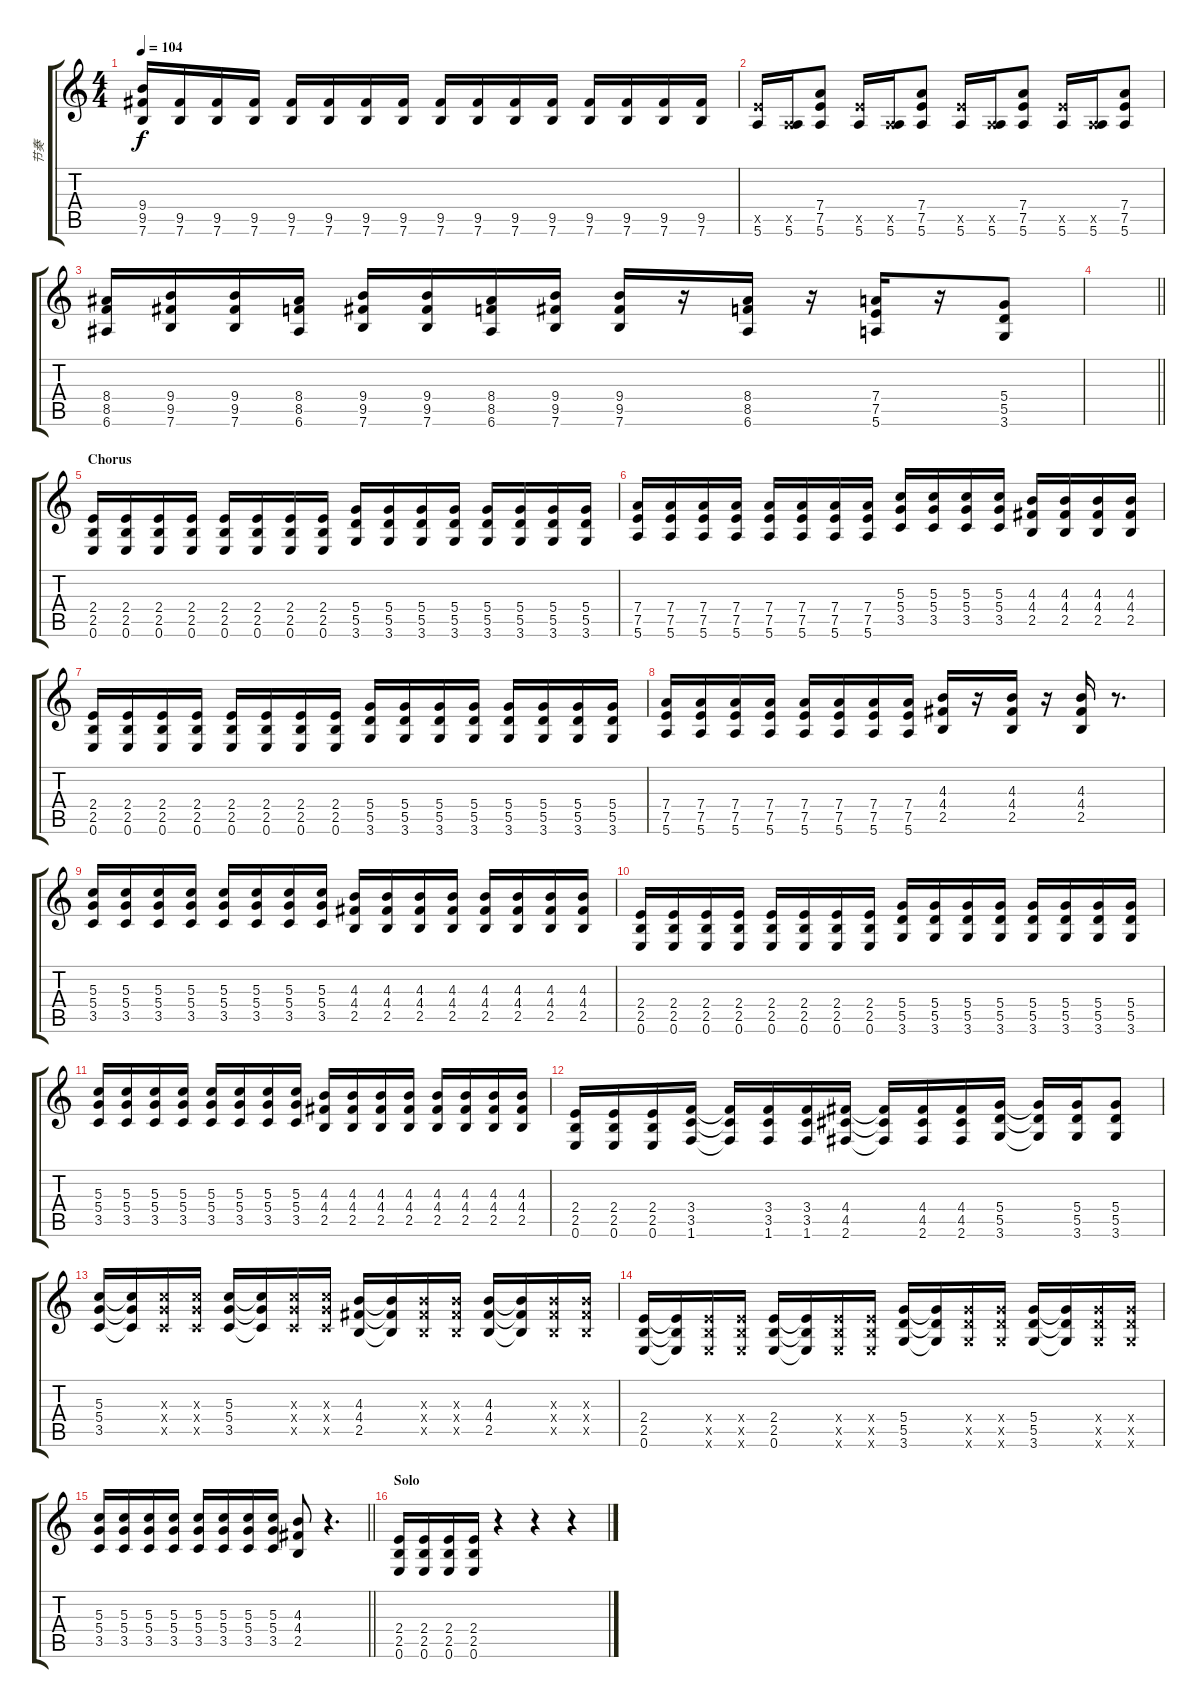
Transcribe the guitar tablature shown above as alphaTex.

\track ("节奏" "节奏") {instrument distortionguitar}
\staff {score tabs}
\tuning (E4 B3 G3 D3 A2 E2) {hide}
\ts (4 4)
\tempo 104
\clef g2
\ks c
(9.4 9.5 7.6).16{dy f} (9.5 7.6).16 (9.5 7.6).16 (9.5 7.6).16 (9.5 7.6).16 (9.5 7.6).16 (9.5 7.6).16 (9.5 7.6).16 (9.5 7.6).16 (9.5 7.6).16 (9.5 7.6).16 (9.5 7.6).16 (9.5 7.6).16 (9.5 7.6).16 (9.5 7.6).16 (9.5 7.6).16 |
(7.5{x} 5.6).16 (0.5{x} 5.6).16 (7.4 7.5 5.6).8 (7.5{x} 5.6).16 (0.5{x} 5.6).16 (7.4 7.5 5.6).8 (7.5{x} 5.6).16 (0.5{x} 5.6).16 (7.4 7.5 5.6).8 (7.5{x} 5.6).16 (0.5{x} 5.6).16 (7.4 7.5 5.6).8 |
(8.4 8.5 6.6).16 (9.4 9.5 7.6).16 (9.4 9.5 7.6).16 (8.4 8.5 6.6).16 (9.4 9.5 7.6).16 (9.4 9.5 7.6).16 (8.4 8.5 6.6).16 (9.4 9.5 7.6).16 (9.4 9.5 7.6).16 r.16 (8.4 8.5 6.6).16 r.16 (7.4 7.5 5.6).16 r.16 (5.4 5.5 3.6).8 |
\barLineRight lightlight
|
\section ("" "Chorus")
(2.4 2.5 0.6).16 (2.4 2.5 0.6).16 (2.4 2.5 0.6).16 (2.4 2.5 0.6).16 (2.4 2.5 0.6).16 (2.4 2.5 0.6).16 (2.4 2.5 0.6).16 (2.4 2.5 0.6).16 (5.4 5.5 3.6).16 (5.4 5.5 3.6).16 (5.4 5.5 3.6).16 (5.4 5.5 3.6).16 (5.4 5.5 3.6).16 (5.4 5.5 3.6).16 (5.4 5.5 3.6).16 (5.4 5.5 3.6).16 |
(7.4 7.5 5.6).16 (7.4 7.5 5.6).16 (7.4 7.5 5.6).16 (7.4 7.5 5.6).16 (7.4 7.5 5.6).16 (7.4 7.5 5.6).16 (7.4 7.5 5.6).16 (7.4 7.5 5.6).16 (5.3 5.4 3.5).16 (5.3 5.4 3.5).16 (5.3 5.4 3.5).16 (5.3 5.4 3.5).16 (4.3 4.4 2.5).16 (4.3 4.4 2.5).16 (4.3 4.4 2.5).16 (4.3 4.4 2.5).16 |
(2.4 2.5 0.6).16 (2.4 2.5 0.6).16 (2.4 2.5 0.6).16 (2.4 2.5 0.6).16 (2.4 2.5 0.6).16 (2.4 2.5 0.6).16 (2.4 2.5 0.6).16 (2.4 2.5 0.6).16 (5.4 5.5 3.6).16 (5.4 5.5 3.6).16 (5.4 5.5 3.6).16 (5.4 5.5 3.6).16 (5.4 5.5 3.6).16 (5.4 5.5 3.6).16 (5.4 5.5 3.6).16 (5.4 5.5 3.6).16 |
(7.4 7.5 5.6).16 (7.4 7.5 5.6).16 (7.4 7.5 5.6).16 (7.4 7.5 5.6).16 (7.4 7.5 5.6).16 (7.4 7.5 5.6).16 (7.4 7.5 5.6).16 (7.4 7.5 5.6).16 (4.3 4.4 2.5).16 r.16 (4.3 4.4 2.5).16 r.16 (4.3 4.4 2.5).16 r.8{d} |
(5.3 5.4 3.5).16 (5.3 5.4 3.5).16 (5.3 5.4 3.5).16 (5.3 5.4 3.5).16 (5.3 5.4 3.5).16 (5.3 5.4 3.5).16 (5.3 5.4 3.5).16 (5.3 5.4 3.5).16 (4.3 4.4 2.5).16 (4.3 4.4 2.5).16 (4.3 4.4 2.5).16 (4.3 4.4 2.5).16 (4.3 4.4 2.5).16 (4.3 4.4 2.5).16 (4.3 4.4 2.5).16 (4.3 4.4 2.5).16 |
(2.4 2.5 0.6).16 (2.4 2.5 0.6).16 (2.4 2.5 0.6).16 (2.4 2.5 0.6).16 (2.4 2.5 0.6).16 (2.4 2.5 0.6).16 (2.4 2.5 0.6).16 (2.4 2.5 0.6).16 (5.4 5.5 3.6).16 (5.4 5.5 3.6).16 (5.4 5.5 3.6).16 (5.4 5.5 3.6).16 (5.4 5.5 3.6).16 (5.4 5.5 3.6).16 (5.4 5.5 3.6).16 (5.4 5.5 3.6).16 |
(5.3 5.4 3.5).16 (5.3 5.4 3.5).16 (5.3 5.4 3.5).16 (5.3 5.4 3.5).16 (5.3 5.4 3.5).16 (5.3 5.4 3.5).16 (5.3 5.4 3.5).16 (5.3 5.4 3.5).16 (4.3 4.4 2.5).16 (4.3 4.4 2.5).16 (4.3 4.4 2.5).16 (4.3 4.4 2.5).16 (4.3 4.4 2.5).16 (4.3 4.4 2.5).16 (4.3 4.4 2.5).16 (4.3 4.4 2.5).16 |
(2.4 2.5 0.6).16 (2.4 2.5 0.6).16 (2.4 2.5 0.6).16 (3.4 3.5 1.6).16 (3.4{t} 3.5{t} 1.6{t}).16 (3.4 3.5 1.6).16 (3.4 3.5 1.6).16 (4.4 4.5 2.6).16 (4.4{t} 4.5{t} 2.6{t}).16 (4.4 4.5 2.6).16 (4.4 4.5 2.6).16 (5.4 5.5 3.6).16 (5.4{t} 5.5{t} 3.6{t}).16 (5.4 5.5 3.6).16 (5.4 5.5 3.6).8 |
(5.3 5.4 3.5).16 (5.3{t} 5.4{t} 3.5{t}).16 (5.3{x} 5.4{x} 3.5{x}).16 (5.3{x} 5.4{x} 3.5{x}).16 (5.3 5.4 3.5).16 (5.3{t} 5.4{t} 3.5{t}).16 (5.3{x} 5.4{x} 3.5{x}).16 (5.3{x} 5.4{x} 3.5{x}).16 (4.3 4.4 2.5).16 (4.3{t} 4.4{t} 2.5{t}).16 (4.3{x} 4.4{x} 2.5{x}).16 (4.3{x} 4.4{x} 2.5{x}).16 (4.3 4.4 2.5).16 (4.3{t} 4.4{t} 2.5{t}).16 (4.3{x} 4.4{x} 2.5{x}).16 (4.3{x} 4.4{x} 2.5{x}).16 |
(2.4 2.5 0.6).16 (2.4{t} 2.5{t} 0.6{t}).16 (2.4{x} 2.5{x} 0.6{x}).16 (2.4{x} 2.5{x} 0.6{x}).16 (2.4 2.5 0.6).16 (2.4{t} 2.5{t} 0.6{t}).16 (2.4{x} 2.5{x} 0.6{x}).16 (2.4{x} 2.5{x} 0.6{x}).16 (5.4 5.5 3.6).16 (5.4{t} 5.5{t} 3.6{t}).16 (5.4{x} 5.5{x} 3.6{x}).16 (5.4{x} 5.5{x} 3.6{x}).16 (5.4 5.5 3.6).16 (5.4{t} 5.5{t} 3.6{t}).16 (5.4{x} 5.5{x} 3.6{x}).16 (5.4{x} 5.5{x} 3.6{x}).16 |
\barLineRight lightlight
(5.3 5.4 3.5).16 (5.3 5.4 3.5).16 (5.3 5.4 3.5).16 (5.3 5.4 3.5).16 (5.3 5.4 3.5).16 (5.3 5.4 3.5).16 (5.3 5.4 3.5).16 (5.3 5.4 3.5).16 (4.3 4.4 2.5).8 r.4{d} |
\section ("" "Solo")
(2.4 2.5 0.6).16 (2.4 2.5 0.6).16 (2.4 2.5 0.6).16 (2.4 2.5 0.6).16 r.4 r.4 r.4
